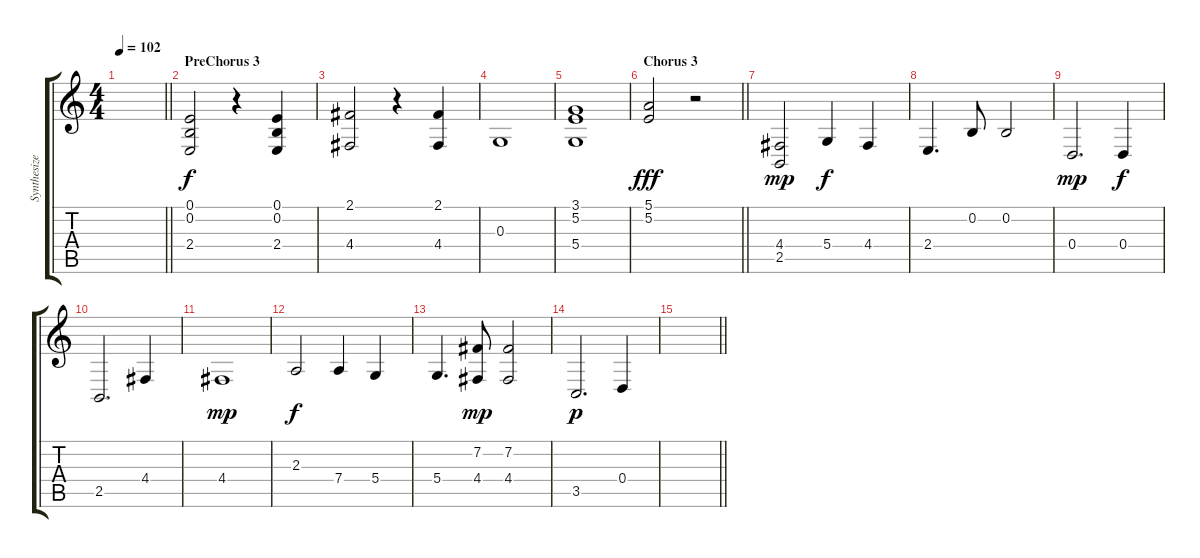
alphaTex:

\track ("Synthesizer" "Synthesize") {instrument stringensemble1}
\staff {score tabs}
\tuning (E4 B3 G3 D3 A2 E2) {hide}
\ts (4 4)
\tempo 102
\clef g2
\barLineRight lightlight
\ks c
|
\section ("" "PreChorus 3")
(0.1 0.2 2.4).2 r.4 (0.1 0.2 2.4).4 |
(2.1 4.4).2 r.4 (2.1 4.4).4 |
0.3.1 |
(3.1 5.2 5.4).1 |
\section ("" "Chorus 3")
\barLineRight lightlight
(5.1 5.2).2{dy fff} r.2 |
(4.4 2.5).2{dy mp} 5.4.4{dy f} 4.4.4 |
2.4.4{d} 0.2.8 0.2.2 |
0.4.2{d dy mp} 0.4.4{dy f} |
2.5.2{d} 4.4.4 |
4.4.1{dy mp} |
2.3.2{dy f} 7.4.4 5.4.4 |
5.4.4{d} (7.2 4.4).8{dy mp} (7.2 4.4).2 |
3.5.2{d dy p} 0.4.4 |
\barLineRight lightlight
